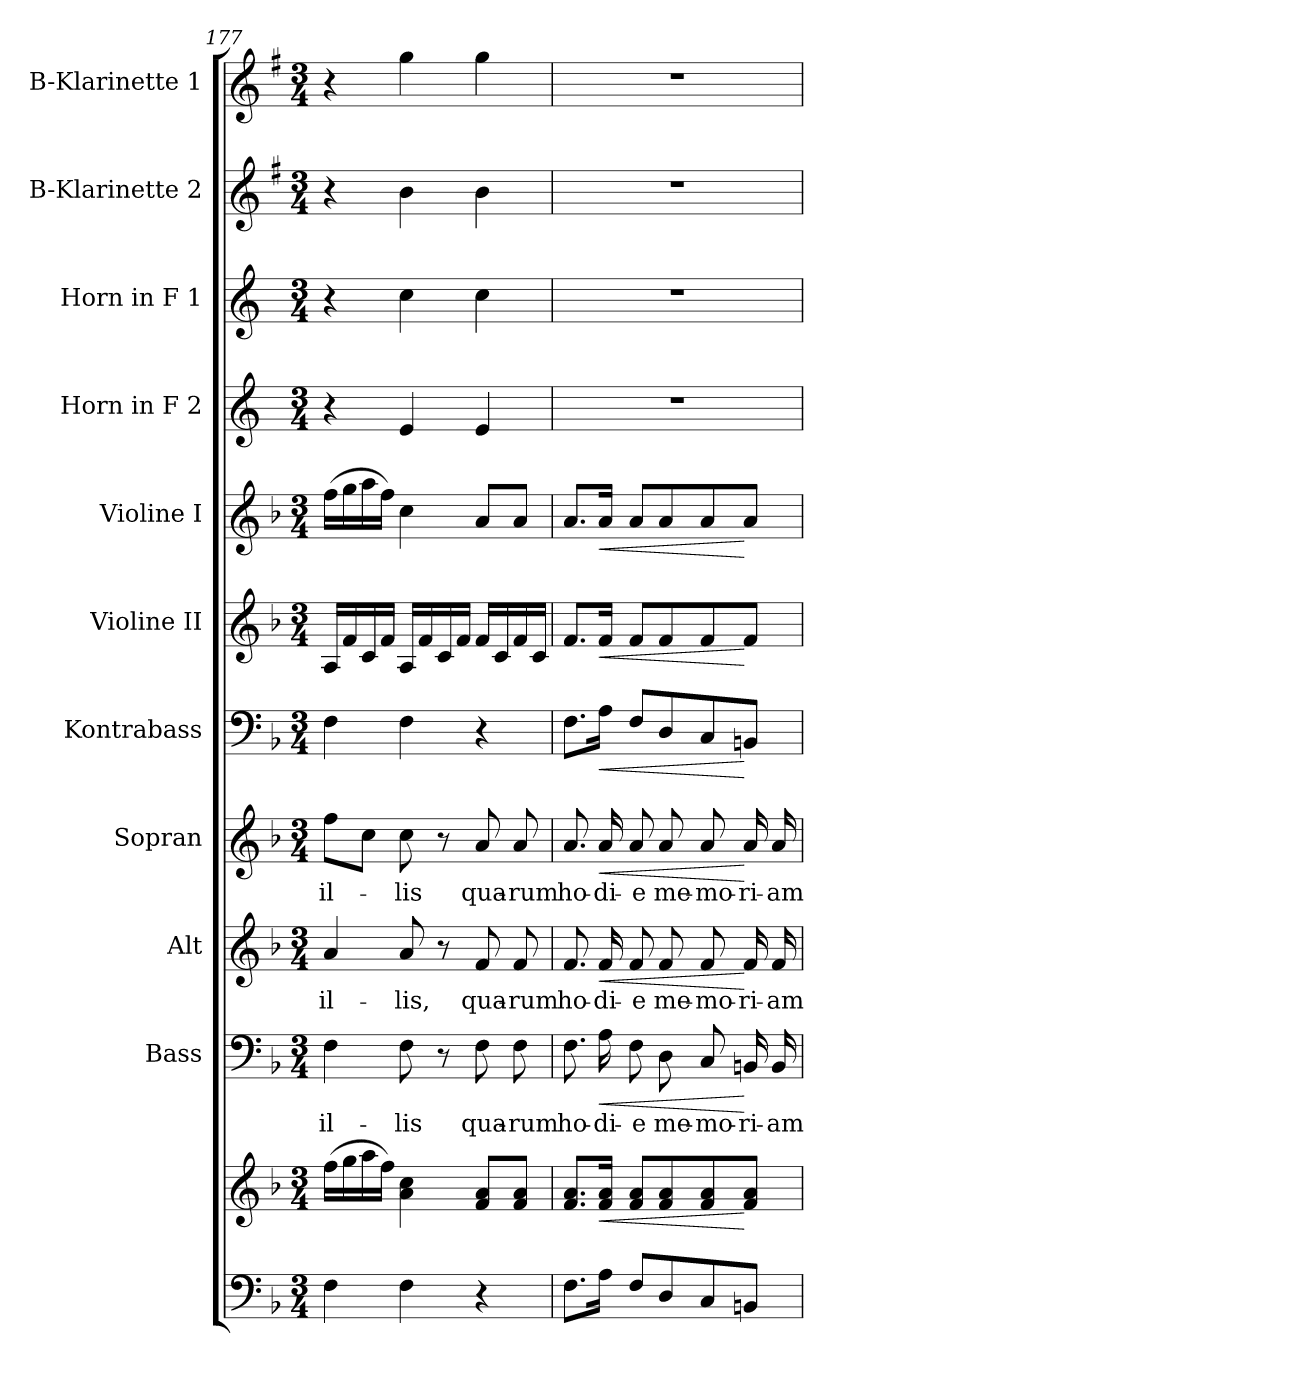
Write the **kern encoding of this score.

**kern	**kern	**dynam	**kern	**text	**dynam	**kern	**text	**dynam	**kern	**text	**dynam	**kern	**dynam	**kern	**dynam	**kern	**dynam	**kern	**kern	**kern	**kern
*part11	*part11	*part11	*part10	*part10	*part10	*part9	*part9	*part9	*part8	*part8	*part8	*part7	*part7	*part6	*part6	*part5	*part5	*part4	*part3	*part2	*part1
*staff12	*staff11	*staff11/12	*staff10	*staff10	*staff10	*staff9	*staff9	*staff9	*staff8	*staff8	*staff8	*staff7	*staff7	*staff6	*staff6	*staff5	*staff5	*staff4	*staff3	*staff2	*staff1
*	*	*	*I"Bass	*	*	*I"Alt	*	*	*I"Sopran	*	*	*I"Kontrabass	*	*I"Violine II	*	*I"Violine I	*	*I"Horn in F 2	*I"Horn in F 1	*I"B-Klarinette 2	*I"B-Klarinette 1
*	*	*	*I'B.	*	*	*I'A.	*	*	*I'S.	*	*	*I'Kb.	*	*I'Vl. II	*	*I'Vl. I	*	*	*	*I'B Kl. 2	*I'B Kl. 1
*clefF4	*clefG2	*	*clefF4	*	*	*clefG2	*	*	*clefG2	*	*	*clefF4	*	*clefG2	*	*clefG2	*	*clefG2	*clefG2	*clefG2	*clefG2
*	*	*	*	*	*	*	*	*	*	*	*	*ITrd7c12	*	*	*	*	*	*ITrd4c7	*ITrd4c7	*ITrd1c2	*ITrd1c2
*k[b-]	*k[b-]	*	*k[b-]	*	*	*k[b-]	*	*	*k[b-]	*	*	*k[b-]	*	*k[b-]	*	*k[b-]	*	*k[b-]	*k[b-]	*k[b-]	*k[b-]
*F:	*F:	*	*F:	*	*	*F:	*	*	*F:	*	*	*F:	*	*F:	*	*F:	*	*F:	*F:	*F:	*F:
*M3/4	*M3/4	*	*M3/4	*	*	*M3/4	*	*	*M3/4	*	*	*M3/4	*	*M3/4	*	*M3/4	*	*M3/4	*M3/4	*M3/4	*M3/4
=177	=177	=177	=177	=177	=177	=177	=177	=177	=177	=177	=177	=177	=177	=177	=177	=177	=177	=177	=177	=177	=177
!	!	!	!	!LO:LY:b	!	!	!LO:LY:b	!	!	!LO:LY:b	!	!	!	!	!	!	!	!	!	!	!
4F\	(>16ff\LL	.	4F\	il-	.	4a/	il-	.	8ff\L	il-	.	4FF\	.	16A/LL	.	(>16ff\LL	.	4r	4r	4r	4r
.	16gg\	.	.	.	.	.	.	.	.	.	.	.	.	16f/	.	16gg\	.	.	.	.	.
.	16aa\	.	.	.	.	.	.	.	8cc\J	.	.	.	.	16c/	.	16aa\	.	.	.	.	.
.	16ff\JJ)	.	.	.	.	.	.	.	.	.	.	.	.	16f/JJ	.	16ff\JJ)	.	.	.	.	.
!	!	!	!	!LO:LY:b	!	!	!LO:LY:b	!	!	!LO:LY:b	!	!	!	!	!	!	!	!	!	!	!
4F\	4a\ 4cc\	.	8F\	-lis	.	8a/	-lis,	.	8cc\	-lis	.	4FF\	.	16A/LL	.	4cc\	.	4A/	4f\	4a\	4ff\
.	.	.	.	.	.	.	.	.	.	.	.	.	.	16f/	.	.	.	.	.	.	.
.	.	.	8r	.	.	8r	.	.	8r	.	.	.	.	16c/	.	.	.	.	.	.	.
.	.	.	.	.	.	.	.	.	.	.	.	.	.	16f/JJ	.	.	.	.	.	.	.
!	!	!	!	!LO:LY:b	!	!	!LO:LY:b	!	!	!LO:LY:b	!	!	!	!	!	!	!	!	!	!	!
4r	8f/ 8a/L	.	8F\	qua-	.	8f/	qua-	.	8a/	qua-	.	4r	.	16f/LL	.	8a/L	.	4A/	4f\	4a\	4ff\
.	.	.	.	.	.	.	.	.	.	.	.	.	.	16c/	.	.	.	.	.	.	.
!	!	!	!	!LO:LY:b	!	!	!LO:LY:b	!	!	!LO:LY:b	!	!	!	!	!	!	!	!	!	!	!
.	8f/ 8a/J	.	8F\	-rum	.	8f/	-rum	.	8a/	-rum	.	.	.	16f/	.	8a/J	.	.	.	.	.
.	.	.	.	.	.	.	.	.	.	.	.	.	.	16c/JJ	.	.	.	.	.	.	.
!!LO:PB:g=z
=178	=178	=178	=178	=178	=178	=178	=178	=178	=178	=178	=178	=178	=178	=178	=178	=178	=178	=178	=178	=178	=178
!	!	!	!	!LO:LY:b	!	!	!LO:LY:b	!	!	!LO:LY:b	!	!	!	!	!	!	!	!	!	!	!
8.F\L	8.f/ 8.a/L	.	8.F\	ho-	.	8.f/	ho-	.	8.a/	ho-	.	8.FF\L	.	8.f/L	.	8.a/L	.	2.r	2.r	2.r	2.r
!	!	!LO:HP:b	!	!LO:LY:b	!LO:HP:b	!	!LO:LY:b	!LO:HP:b	!	!LO:LY:b	!LO:HP:b	!	!LO:HP:b	!	!LO:HP:b	!	!LO:HP:b	!	!	!	!
16A\Jk	16f/ 16a/Jk	<	16A\	-di-	<	16f/	-di-	<	16a/	-di-	<	16AA\Jk	<	16f/Jk	<	16a/Jk	<	.	.	.	.
!	!	!	!	!LO:LY:b	!	!	!LO:LY:b	!	!	!LO:LY:b	!	!	!	!	!	!	!	!	!	!	!
8F/L	8f/ 8a/L	.	8F\	-e	.	8f/	-e	.	8a/	-e	.	8FF/L	.	8f/L	.	8a/L	.	.	.	.	.
!	!	!	!	!LO:LY:b	!	!	!LO:LY:b	!	!	!LO:LY:b	!	!	!	!	!	!	!	!	!	!	!
8D/	8f/ 8a/	.	8D\	me-	.	8f/	me-	.	8a/	me-	.	8DD/	.	8f/	.	8a/	.	.	.	.	.
!	!	!	!	!LO:LY:b	!	!	!LO:LY:b	!	!	!LO:LY:b	!	!	!	!	!	!	!	!	!	!	!
8C/	8f/ 8a/	.	8C/	-mo-	.	8f/	-mo-	.	8a/	-mo-	.	8CC/	.	8f/	.	8a/	.	.	.	.	.
!	!	!	!	!LO:LY:b	!	!	!LO:LY:b	!	!	!LO:LY:b	!	!	!	!	!	!	!	!	!	!	!
8BBn/J	8f/ 8a/J	[	16BBn/	-ri-	[	16f/	-ri-	[	16a/	-ri-	[	8BBBn/J	[	8f/J	[	8a/J	[	.	.	.	.
!	!	!	!	!LO:LY:b	!	!	!LO:LY:b	!	!	!LO:LY:b	!	!	!	!	!	!	!	!	!	!	!
.	.	.	16BB/	-am	.	16f/	-am	.	16a/	-am	.	.	.	.	.	.	.	.	.	.	.
=	=	=	=	=	=	=	=	=	=	=	=	=	=	=	=	=	=	=	=	=	=
*-	*-	*-	*-	*-	*-	*-	*-	*-	*-	*-	*-	*-	*-	*-	*-	*-	*-	*-	*-	*-	*-
